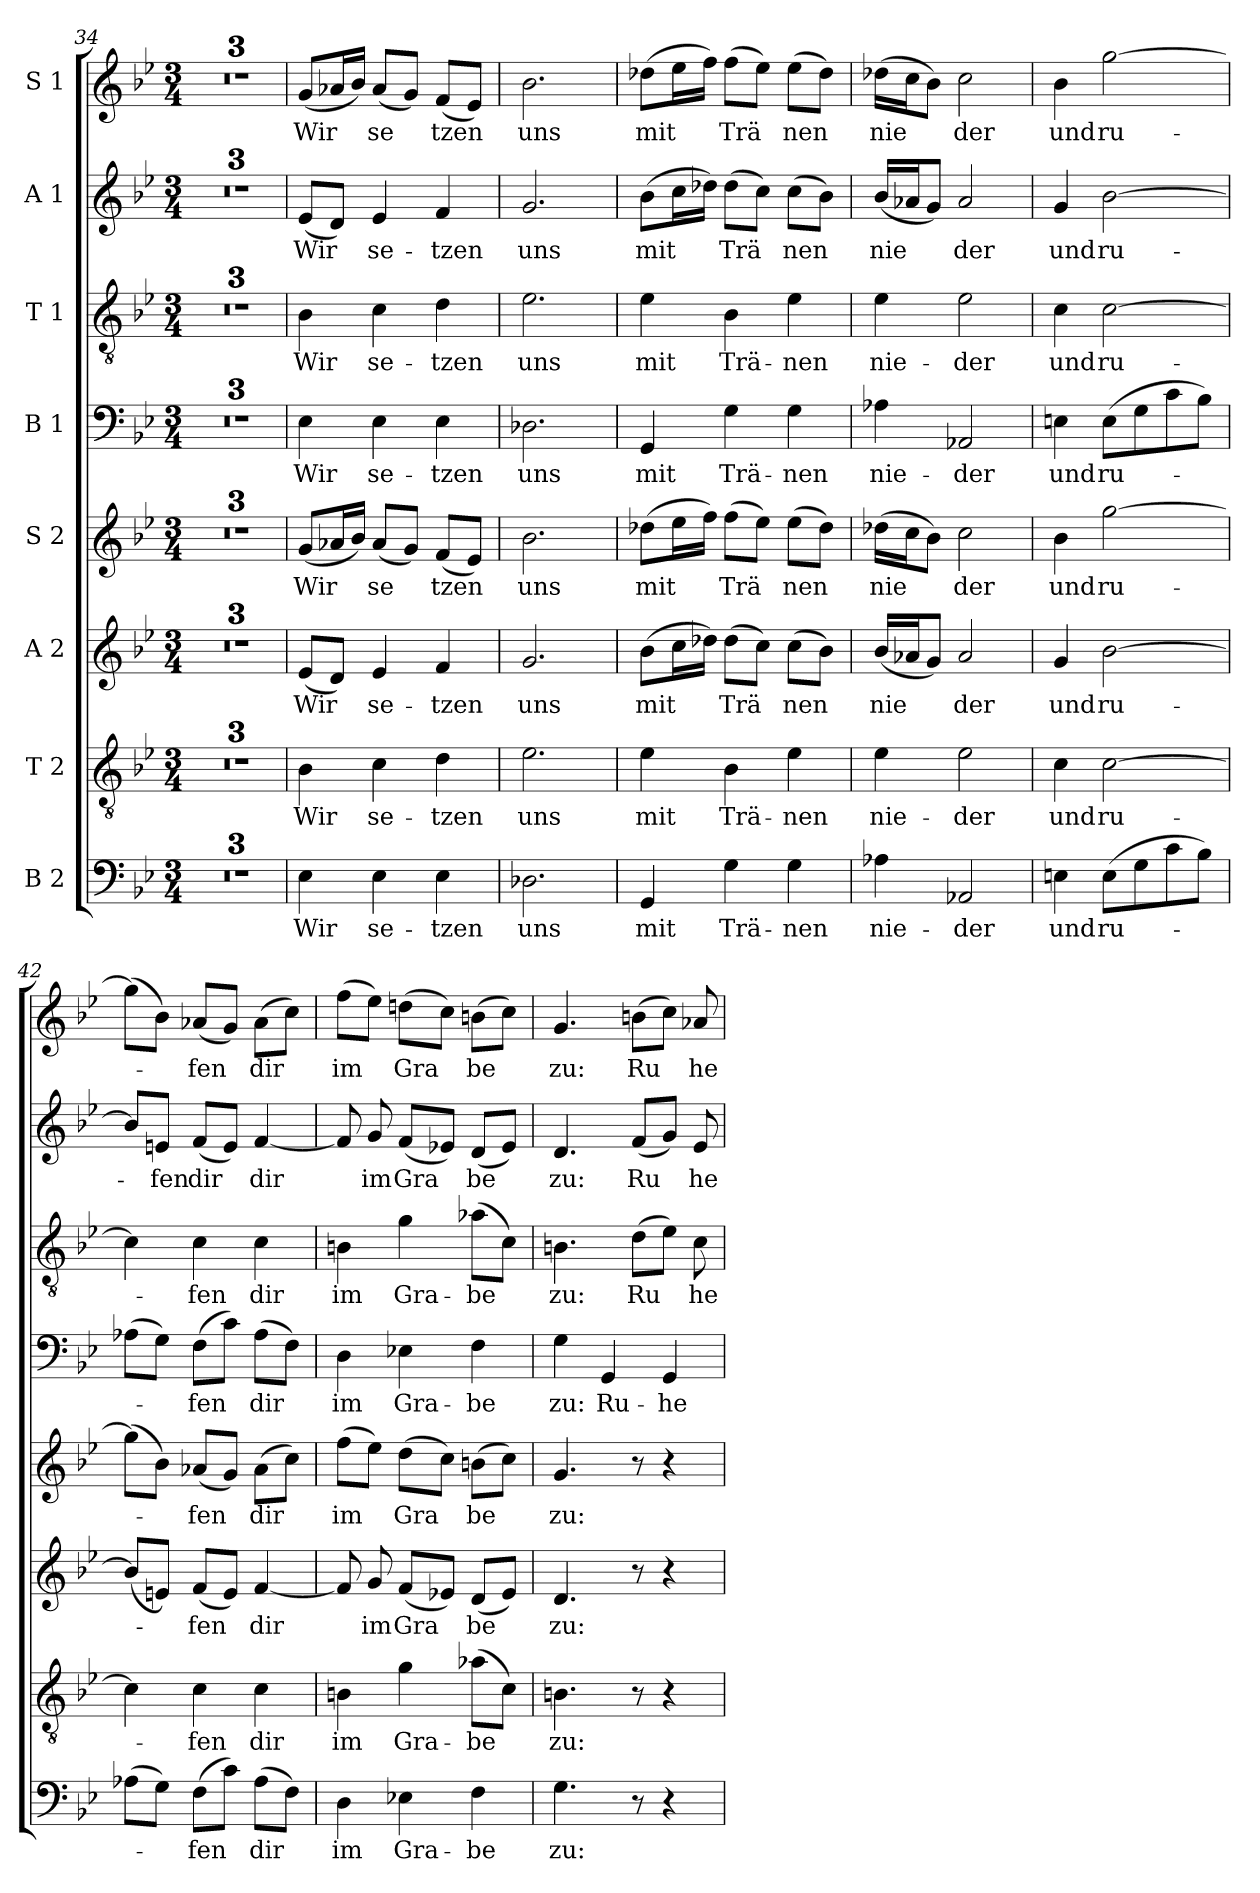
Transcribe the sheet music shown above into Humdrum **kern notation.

**kern	**text	**kern	**text	**kern	**text	**kern	**text	**kern	**text	**kern	**text	**kern	**text	**kern	**text
*part8	*part8	*part7	*part7	*part6	*part6	*part5	*part5	*part4	*part4	*part3	*part3	*part2	*part2	*part1	*part1
*staff8	*staff8	*staff7	*staff7	*staff6	*staff6	*staff5	*staff5	*staff4	*staff4	*staff3	*staff3	*staff2	*staff2	*staff1	*staff1
*I"B 2	*	*I"T 2	*	*I"A 2	*	*I"S 2	*	*I"B 1	*	*I"T 1	*	*I"A 1	*	*I"S 1	*
*clefF4	*	*clefGv2	*	*clefG2	*	*clefG2	*	*clefF4	*	*clefGv2	*	*clefG2	*	*clefG2	*
*k[b-e-]	*	*k[b-e-]	*	*k[b-e-]	*	*k[b-e-]	*	*k[b-e-]	*	*k[b-e-]	*	*k[b-e-]	*	*k[b-e-]	*
*B-:	*	*B-:	*	*B-:	*	*B-:	*	*B-:	*	*B-:	*	*B-:	*	*B-:	*
*M3/4	*	*M3/4	*	*M3/4	*	*M3/4	*	*M3/4	*	*M3/4	*	*M3/4	*	*M3/4	*
=34	=34	=34	=34	=34	=34	=34	=34	=34	=34	=34	=34	=34	=34	=34	=34
2.r	.	2.r	.	2.r	.	2.r	.	2.r	.	2.r	.	2.r	.	2.r	.
=35	=35	=35	=35	=35	=35	=35	=35	=35	=35	=35	=35	=35	=35	=35	=35
2.r	.	2.r	.	2.r	.	2.r	.	2.r	.	2.r	.	2.r	.	2.r	.
=36	=36	=36	=36	=36	=36	=36	=36	=36	=36	=36	=36	=36	=36	=36	=36
2.r	.	2.r	.	2.r	.	2.r	.	2.r	.	2.r	.	2.r	.	2.r	.
=37	=37	=37	=37	=37	=37	=37	=37	=37	=37	=37	=37	=37	=37	=37	=37
!	!LO:LY:b	!	!LO:LY:b	!	!LO:LY:b	!	!LO:LY:b	!	!LO:LY:b	!	!LO:LY:b	!	!LO:LY:b	!	!LO:LY:b
4E-\	Wir	4B-\	Wir	(<8e-/L	Wir	(<8g/L	Wir	4E-\	Wir	4B-\	Wir	(<8e-/L	Wir	(<8g/L	Wir
.	.	.	.	8d/J)	.	16a-X/L	.	.	.	.	.	8d/J)	.	16a-X/L	.
.	.	.	.	.	.	16b-/JJ)	.	.	.	.	.	.	.	16b-/JJ)	.
!	!LO:LY:b	!	!LO:LY:b	!	!LO:LY:b	!	!LO:LY:b	!	!LO:LY:b	!	!LO:LY:b	!	!LO:LY:b	!	!LO:LY:b
4E-\	se-	4c\	se-	4e-/	se-	(<8a-/L	se	4E-\	se-	4c\	se-	4e-/	se-	(<8a-/L	se
.	.	.	.	.	.	8g/J)	.	.	.	.	.	.	.	8g/J)	.
!	!LO:LY:b	!	!LO:LY:b	!	!LO:LY:b	!	!LO:LY:b	!	!LO:LY:b	!	!LO:LY:b	!	!LO:LY:b	!	!LO:LY:b
4E-\	-tzen	4d\	-tzen	4f/	-tzen	(<8f/L	tzen	4E-\	-tzen	4d\	-tzen	4f/	-tzen	(<8f/L	tzen
.	.	.	.	.	.	8e-/J)	.	.	.	.	.	.	.	8e-/J)	.
=38	=38	=38	=38	=38	=38	=38	=38	=38	=38	=38	=38	=38	=38	=38	=38
!	!LO:LY:b	!	!LO:LY:b	!	!LO:LY:b	!	!LO:LY:b	!	!LO:LY:b	!	!LO:LY:b	!	!LO:LY:b	!	!LO:LY:b
2.D-X\	uns	2.e-\	uns	2.g/	uns	2.b-\	uns	2.D-X\	uns	2.e-\	uns	2.g/	uns	2.b-\	uns
=39	=39	=39	=39	=39	=39	=39	=39	=39	=39	=39	=39	=39	=39	=39	=39
!	!LO:LY:b	!	!LO:LY:b	!	!LO:LY:b	!	!LO:LY:b	!	!LO:LY:b	!	!LO:LY:b	!	!LO:LY:b	!	!LO:LY:b
4GG/	mit	4e-\	mit	(>8b-\L	mit	(>8dd-X\L	mit	4GG/	mit	4e-\	mit	(>8b-\L	mit	(>8dd-X\L	mit
.	.	.	.	16cc\L	.	16ee-\L	.	.	.	.	.	16cc\L	.	16ee-\L	.
.	.	.	.	16dd-X\JJ)	.	16ff\JJ)	.	.	.	.	.	16dd-X\JJ)	.	16ff\JJ)	.
!	!LO:LY:b	!	!LO:LY:b	!	!LO:LY:b	!	!LO:LY:b	!	!LO:LY:b	!	!LO:LY:b	!	!LO:LY:b	!	!LO:LY:b
4G\	Trä-	4B-\	Trä-	(>8dd-\L	Trä	(>8ff\L	Trä	4G\	Trä-	4B-\	Trä-	(>8dd-\L	Trä	(>8ff\L	Trä
.	.	.	.	8cc\J)	.	8ee-\J)	.	.	.	.	.	8cc\J)	.	8ee-\J)	.
!	!LO:LY:b	!	!LO:LY:b	!	!LO:LY:b	!	!LO:LY:b	!	!LO:LY:b	!	!LO:LY:b	!	!LO:LY:b	!	!LO:LY:b
4G\	-nen	4e-\	-nen	(>8cc\L	nen	(>8ee-\L	nen	4G\	-nen	4e-\	-nen	(>8cc\L	nen	(>8ee-\L	nen
.	.	.	.	8b-\J)	.	8dd-\J)	.	.	.	.	.	8b-\J)	.	8dd-\J)	.
=40	=40	=40	=40	=40	=40	=40	=40	=40	=40	=40	=40	=40	=40	=40	=40
!	!LO:LY:b	!	!LO:LY:b	!	!LO:LY:b	!	!LO:LY:b	!	!LO:LY:b	!	!LO:LY:b	!	!LO:LY:b	!	!LO:LY:b
4A-X\	nie-	4e-\	nie-	(<16b-/LL	nie	(>16dd-X\LL	nie	4A-X\	nie-	4e-\	nie-	(<16b-/LL	nie	(>16dd-X\LL	nie
.	.	.	.	16a-X/J	.	16cc\J	.	.	.	.	.	16a-X/J	.	16cc\J	.
.	.	.	.	8g/J)	.	8b-\J)	.	.	.	.	.	8g/J)	.	8b-\J)	.
!	!LO:LY:b	!	!LO:LY:b	!	!LO:LY:b	!	!LO:LY:b	!	!LO:LY:b	!	!LO:LY:b	!	!LO:LY:b	!	!LO:LY:b
2AA-X/	-der	2e-\	-der	2a-/	der	2cc\	der	2AA-X/	-der	2e-\	-der	2a-/	der	2cc\	der
=41	=41	=41	=41	=41	=41	=41	=41	=41	=41	=41	=41	=41	=41	=41	=41
!	!LO:LY:b	!	!LO:LY:b	!	!LO:LY:b	!	!LO:LY:b	!	!LO:LY:b	!	!LO:LY:b	!	!LO:LY:b	!	!LO:LY:b
4En\	und	4c\	und	4g/	und	4b-\	und	4En\	und	4c\	und	4g/	und	4b-\	und
!	!LO:LY:b	!	!LO:LY:b	!	!LO:LY:b	!	!LO:LY:b	!	!LO:LY:b	!	!LO:LY:b	!	!LO:LY:b	!	!LO:LY:b
(>8E\L	ru-	[2c\	ru-	[2b-\	ru-	[2gg\	ru-	(>8E\L	ru-	[2c\	ru-	[2b-\	ru-	[2gg\	ru-
8G\	.	.	.	.	.	.	.	8G\	.	.	.	.	.	.	.
8c\	.	.	.	.	.	.	.	8c\	.	.	.	.	.	.	.
8B-\J)	.	.	.	.	.	.	.	8B-\J)	.	.	.	.	.	.	.
!!LO:LB:g=z
=42	=42	=42	=42	=42	=42	=42	=42	=42	=42	=42	=42	=42	=42	=42	=42
(>8A-X\L	.	4c\]	.	(<8b-/L]	.	(>8gg\L]	.	(>8A-X\L	.	4c\]	.	8b-/L]	.	(>8gg\L]	.
!	!	!	!	!	!	!	!	!	!	!	!	!	!LO:LY:b	!	!
8G\J)	.	.	.	8en/J)	.	8b-\J)	.	8G\J)	.	.	.	8en/J	-fen	8b-\J)	.
!	!LO:LY:b	!	!LO:LY:b	!	!LO:LY:b	!	!LO:LY:b	!	!LO:LY:b	!	!LO:LY:b	!	!LO:LY:b	!	!LO:LY:b
(>8F\L	-fen	4c\	-fen	(<8f/L	-fen	(<8a-X/L	-fen	(>8F\L	-fen	4c\	-fen	(<8f/L	dir	(<8a-X/L	-fen
8c\J)	.	.	.	8e/J)	.	8g/J)	.	8c\J)	.	.	.	8e/J)	.	8g/J)	.
!	!LO:LY:b	!	!LO:LY:b	!	!LO:LY:b	!	!LO:LY:b	!	!LO:LY:b	!	!LO:LY:b	!	!LO:LY:b	!	!LO:LY:b
(>8A-\L	dir	4c\	dir	[4f/	dir	(>8a-\L	dir	(>8A-\L	dir	4c\	dir	[4f/	dir	(>8a-\L	dir
8F\J)	.	.	.	.	.	8cc\J)	.	8F\J)	.	.	.	.	.	8cc\J)	.
=43	=43	=43	=43	=43	=43	=43	=43	=43	=43	=43	=43	=43	=43	=43	=43
!	!LO:LY:b	!	!LO:LY:b	!	!	!	!LO:LY:b	!	!LO:LY:b	!	!LO:LY:b	!	!	!	!LO:LY:b
4D\	im	4Bn\	im	8f/]	.	(>8ff\L	im	4D\	im	4Bn\	im	8f/]	.	(>8ff\L	im
!	!	!	!	!	!LO:LY:b	!	!	!	!	!	!	!	!LO:LY:b	!	!
.	.	.	.	8g/	im	8ee-\J)	.	.	.	.	.	8g/	im	8ee-\J)	.
!	!LO:LY:b	!	!LO:LY:b	!	!LO:LY:b	!	!LO:LY:b	!	!LO:LY:b	!	!LO:LY:b	!	!LO:LY:b	!	!LO:LY:b
4E-X\	Gra-	4g\	Gra-	(<8f/L	Gra	(>8dd\L	Gra	4E-X\	Gra-	4g\	Gra-	(<8f/L	Gra	(>8ddn\L	Gra
!	!	!	!	!	!LO:LY:b	!	!	!	!	!	!	!	!	!	!
.	.	.	.	8e-X/J)	­	8cc\J)	.	.	.	.	.	8e-X/J)	.	8cc\J)	.
!	!LO:LY:b	!	!LO:LY:b	!	!LO:LY:b	!	!LO:LY:b	!	!LO:LY:b	!	!LO:LY:b	!	!LO:LY:b	!	!LO:LY:b
4F\	-be	(>8a-X\L	-be	(<8d/L	be	(>8bn\L	be	4F\	-be	(>8a-X\L	-be	(<8d/L	be	(>8bn\L	be
.	.	8c\J)	.	8e-/J)	.	8cc\J)	.	.	.	8c\J)	.	8e-/J)	.	8cc\J)	.
=44	=44	=44	=44	=44	=44	=44	=44	=44	=44	=44	=44	=44	=44	=44	=44
!	!LO:LY:b	!	!LO:LY:b	!	!LO:LY:b	!	!LO:LY:b	!	!LO:LY:b	!	!LO:LY:b	!	!LO:LY:b	!	!LO:LY:b
4.G\	zu:	4.Bn\	zu:	4.d/	zu:	4.g/	zu:	4G\	zu:	4.Bn\	zu:	4.d/	zu:	4.g/	zu:
!	!	!	!	!	!	!	!	!	!LO:LY:b	!	!	!	!	!	!
.	.	.	.	.	.	.	.	4GG/	Ru-	.	.	.	.	.	.
!	!	!	!	!	!	!	!	!	!	!	!LO:LY:b	!	!LO:LY:b	!	!LO:LY:b
8r	.	8r	.	8r	.	8r	.	.	.	(>8d\L	Ru	(<8f/L	Ru	(>8bn\L	Ru
!	!	!	!	!	!	!	!	!	!LO:LY:b	!	!	!	!	!	!
4r	.	4r	.	4r	.	4r	.	4GG/	-he	8e-\J)	.	8g/J)	.	8cc\J)	.
!	!	!	!	!	!	!	!	!	!	!	!LO:LY:b	!	!LO:LY:b	!	!LO:LY:b
.	.	.	.	.	.	.	.	.	.	8c\	he	8e-/	he	8a-X/	he
=	=	=	=	=	=	=	=	=	=	=	=	=	=	=	=
*-	*-	*-	*-	*-	*-	*-	*-	*-	*-	*-	*-	*-	*-	*-	*-
